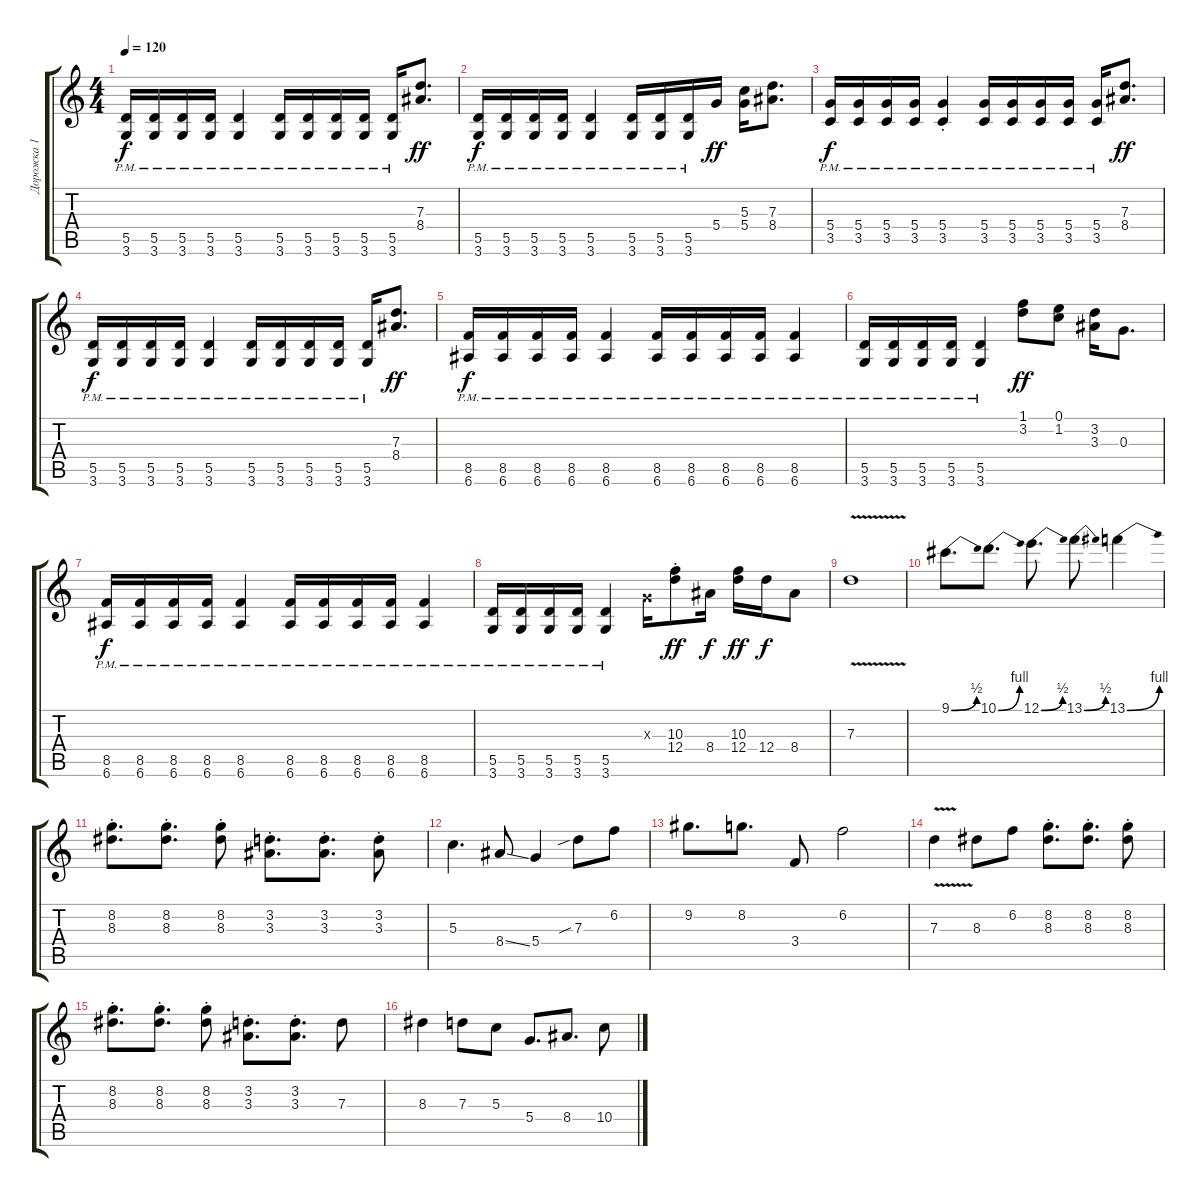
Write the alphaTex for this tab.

\track ("Дорожка 1" "Дорожка 1") {instrument overdrivenguitar}
\staff {score tabs}
\tuning (E4 B3 G3 D3 A2 E2) {hide}
\ts (4 4)
\tempo 120
\clef g2
\ks c
(5.5{pm} 3.6{pm}).16{dy f} (5.5{pm} 3.6{pm}).16 (5.5{pm} 3.6{pm}).16 (5.5{pm} 3.6{pm}).16 (5.5{pm} 3.6{pm}).4 (5.5{pm} 3.6{pm}).16 (5.5{pm} 3.6{pm}).16 (5.5{pm} 3.6{pm}).16 (5.5{pm} 3.6{pm}).16 (5.5{pm} 3.6{pm}).16 (7.3 8.4).8{d dy ff} |
(5.5{pm} 3.6{pm}).16{dy f} (5.5{pm} 3.6{pm}).16 (5.5{pm} 3.6{pm}).16 (5.5{pm} 3.6{pm}).16 (5.5{pm} 3.6{pm}).4 (5.5{pm} 3.6{pm}).16 (5.5{pm} 3.6{pm}).16 (5.5{pm} 3.6{pm}).16 5.4.16{dy ff} (5.3 5.4).16 (7.3 8.4).8{d} |
(5.4{pm} 3.5{pm}).16{dy f} (5.4{pm} 3.5{pm}).16 (5.4{pm} 3.5{pm}).16 (5.4{pm} 3.5{pm}).16 (5.4{pm st} 3.5{pm st}).4 (5.4{pm} 3.5{pm}).16 (5.4{pm} 3.5{pm}).16 (5.4{pm} 3.5{pm}).16 (5.4{pm} 3.5{pm}).16 (5.4{pm} 3.5{pm}).16 (7.3 8.4).8{d dy ff} |
(5.5{pm} 3.6{pm}).16{dy f} (5.5{pm} 3.6{pm}).16 (5.5{pm} 3.6{pm}).16 (5.5{pm} 3.6{pm}).16 (5.5{pm} 3.6{pm}).4 (5.5{pm} 3.6{pm}).16 (5.5{pm} 3.6{pm}).16 (5.5{pm} 3.6{pm}).16 (5.5{pm} 3.6{pm}).16 (5.5{pm} 3.6{pm}).16 (7.3 8.4).8{d dy ff} |
(8.5{pm} 6.6{pm}).16{dy f} (8.5{pm} 6.6{pm}).16 (8.5{pm} 6.6{pm}).16 (8.5{pm} 6.6{pm}).16 (8.5{pm} 6.6{pm}).4 (8.5{pm} 6.6{pm}).16 (8.5{pm} 6.6{pm}).16 (8.5{pm} 6.6{pm}).16 (8.5{pm} 6.6{pm}).16 (8.5{pm} 6.6{pm}).4 |
(5.5{pm} 3.6{pm}).16 (5.5{pm} 3.6{pm}).16 (5.5{pm} 3.6{pm}).16 (5.5{pm} 3.6{pm}).16 (5.5{pm} 3.6{pm}).4 (1.1 3.2).8{dy ff} (0.1 1.2).8 (3.2 3.3).16 0.3.8{d} |
(8.5{pm} 6.6{pm}).16{dy f} (8.5{pm} 6.6{pm}).16 (8.5{pm} 6.6{pm}).16 (8.5{pm} 6.6{pm}).16 (8.5{pm} 6.6{pm}).4 (8.5{pm} 6.6{pm}).16 (8.5{pm} 6.6{pm}).16 (8.5{pm} 6.6{pm}).16 (8.5{pm} 6.6{pm}).16 (8.5{pm} 6.6{pm}).4 |
(5.5{pm} 3.6{pm}).16 (5.5{pm} 3.6{pm}).16 (5.5{pm} 3.6{pm}).16 (5.5{pm} 3.6{pm}).16 (5.5{pm} 3.6{pm}).4 0.3{x}.16 (10.3{st} 12.4{st}).8{dy ff} 8.4.16{dy f} (10.3 12.4).16{dy ff} 12.4.16{dy f} 8.4.8 |
7.3{v}.1 |
9.1{be (bend 0 0 60 2)}.8{d} 10.1{be (bend 0 0 60 4)}.8{d} 12.1{be (bend 0 0 60 2)}.8{d} 13.1{be (bend 0 0 60 2)}.8{d} 13.1{be (bend 0 0 60 4)}.4 |
(8.2{st} 8.3{st}).8{d} (8.2{st} 8.3{st}).8{d} (8.2{st} 8.3{st}).8 (3.2{st} 3.3{st}).8{d} (3.2{st} 3.3{st}).8{d} (3.2{st} 3.3{st}).8 |
5.3.4{d} 8.4{ss}.8 5.4.4 7.3{sib}.8 6.2.8 |
9.2.8{d} 8.2.8{d} 3.4.8 6.2.2 |
7.3{v}.4 8.3.8 6.2.8 (8.2{st} 8.3{st}).8{d} (8.2{st} 8.3{st}).8{d} (8.2{st} 8.3{st}).8 |
(8.2{st} 8.3{st}).8{d} (8.2{st} 8.3{st}).8{d} (8.2{st} 8.3{st}).8 (3.2{st} 3.3{st}).8{d} (3.2{st} 3.3{st}).8{d} 7.3.8 |
8.3.4 7.3.8 5.3.8 5.4.8{d} 8.4.8{d} 10.4.8
